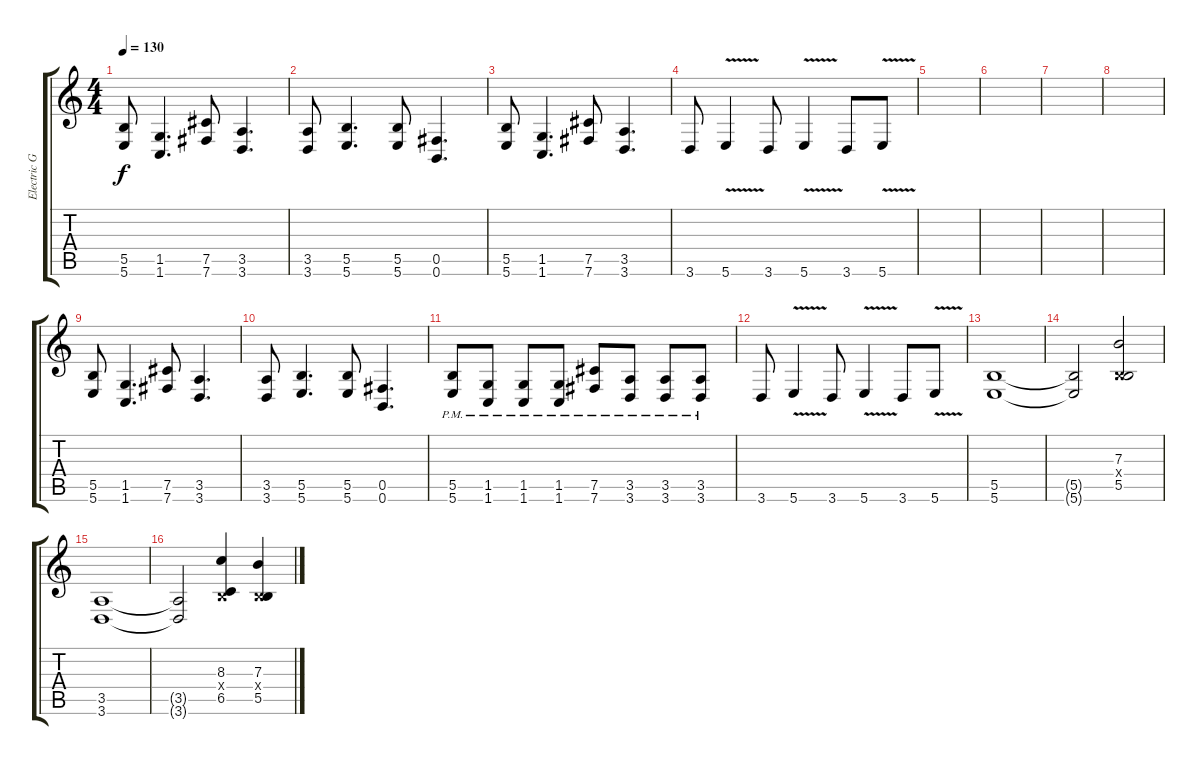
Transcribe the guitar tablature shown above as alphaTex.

\track ("Electric Guitar" "Electric G") {instrument distortionguitar}
\staff {score tabs}
\tuning (Db4 Ab3 E3 B2 Gb2 B1) {hide}
\ts (4 4)
\tempo 130
\clef g2
\ks c
(5.5 5.6).8{dy f} (1.5 1.6).4{d} (7.5 7.6).8 (3.5 3.6).4{d} |
(3.5 3.6).8 (5.5 5.6).4{d} (5.5 5.6).8 (0.5 0.6).4{d} |
(5.5 5.6).8 (1.5 1.6).4{d} (7.5 7.6).8 (3.5 3.6).4{d} |
3.6.8 5.6{v}.4 3.6.8 5.6{v}.4 3.6.8 5.6{v}.8 |
|
|
|
|
(5.5 5.6).8 (1.5 1.6).4{d} (7.5 7.6).8 (3.5 3.6).4{d} |
(3.5 3.6).8 (5.5 5.6).4{d} (5.5 5.6).8 (0.5 0.6).4{d} |
(5.5{pm} 5.6{pm}).8 (1.5{pm} 1.6{pm}).8 (1.5{pm} 1.6{pm}).8 (1.5{pm} 1.6{pm}).8 (7.5{pm} 7.6{pm}).8 (3.5{pm} 3.6{pm}).8 (3.5{pm} 3.6{pm}).8 (3.5{pm} 3.6{pm}).8 |
3.6.8 5.6{v}.4 3.6.8 5.6{v}.4 3.6.8 5.6{v}.8 |
(5.5 5.6).1 |
(5.5{t} 5.6{t}).2 (7.3 0.4{x} 5.5).2 |
(3.5 3.6).1 |
(3.5{t} 3.6{t}).2 (8.3 0.4{x} 6.5).4 (7.3 0.4{x} 5.5).4
